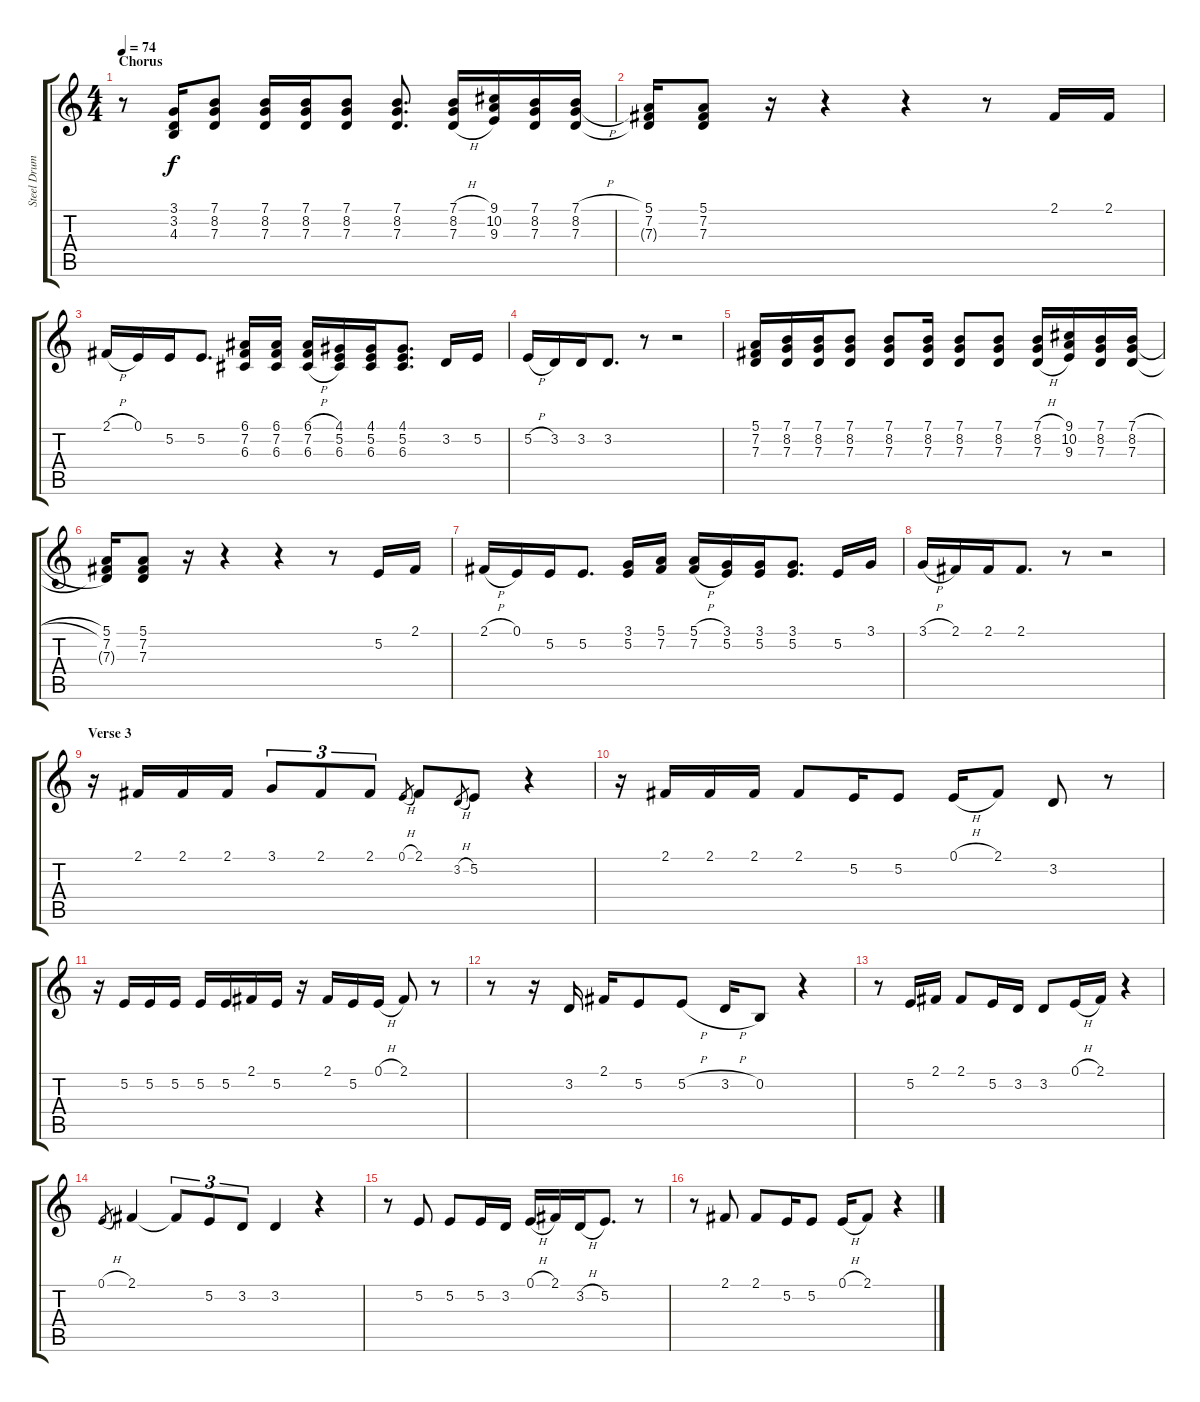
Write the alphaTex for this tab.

\track ("Steel Drums" "Steel Drum") {instrument steeldrums}
\staff {score tabs}
\tuning (E4 B3 G3 D3 A2 E2) {hide}
\ts (4 4)
\section ("" "Chorus")
\tempo 74
\clef g2
\ks c
r.8{dy f} (3.1 3.2 4.3).16 (7.1 8.2 7.3).8 (7.1 8.2 7.3).16 (7.1 8.2 7.3).16 (7.1 8.2 7.3).8 (7.1 8.2 7.3).8{d} (7.1{h} 8.2{h} 7.3{h}).16 (9.1 10.2 9.3).16 (7.1 8.2 7.3).16 (7.1{h} 8.2{h} 7.3).16 |
(5.1 7.2 7.3{t}).16 (5.1 7.2 7.3).8 r.16 r.4 r.4 r.8 2.1.16 2.1.16 |
2.1{h}.16 0.1.16 5.2.16 5.2.8{d} (6.1 7.2 6.3).16 (6.1 7.2 6.3).16 (6.1{h} 7.2{h} 6.3{h}).16 (4.1 5.2 6.3).16 (4.1 5.2 6.3).16 (4.1 5.2 6.3).8{d} 3.2.16 5.2.16 |
5.2{h}.16 3.2.16 3.2.16 3.2.8{d} r.8 r.2 |
(5.1 7.2 7.3).16 (7.1 8.2 7.3).16 (7.1 8.2 7.3).16 (7.1 8.2 7.3).8 (7.1 8.2 7.3).8 (7.1 8.2 7.3).16 (7.1 8.2 7.3).8 (7.1 8.2 7.3).8 (7.1{h} 8.2{h} 7.3{h}).16 (9.1 10.2 9.3).16 (7.1 8.2 7.3).16 (7.1{h} 8.2{h} 7.3).16 |
(5.1 7.2 7.3{t}).16 (5.1 7.2 7.3).8 r.16 r.4 r.4 r.8 5.2.16 2.1.16 |
2.1{h}.16 0.1.16 5.2.16 5.2.8{d} (3.1 5.2).16 (5.1 7.2).16 (5.1{h} 7.2{h}).16 (3.1 5.2).16 (3.1 5.2).16 (3.1 5.2).8{d} 5.2.16 3.1.16 |
3.1{h}.16 2.1.16 2.1.16 2.1.8{d} r.8 r.2 |
\section ("" "Verse 3")
r.16 2.1.16 2.1.16 2.1.16 3.1.8{tu (3 2)} 2.1.8{tu (3 2)} 2.1.8{tu (3 2)} 0.1{h}.8{gr} 2.1.8 3.2{h}.8{gr} 5.2.8 r.4 |
r.16 2.1.16 2.1.16 2.1.16 2.1.8 5.2.16 5.2.8 0.1{h}.16 2.1.8 3.2.8 r.8 |
r.16 5.2.16 5.2.16 5.2.16 5.2.16 5.2.16 2.1.16 5.2.16 r.16 2.1.16 5.2.16 0.1{h}.16 2.1.8 r.8 |
r.8 r.16 3.2.16 2.1.16 5.2.8 5.2{h}.8 3.2{h}.16 0.2.8 r.4 |
r.8 5.2.16 2.1.16 2.1.8 5.2.16 3.2.16 3.2.8 0.1{h}.16 2.1.16 r.4 |
0.1{h}.8{gr} 2.1.4 2.1{t}.8{tu (3 2)} 5.2.8{tu (3 2)} 3.2.8{tu (3 2)} 3.2.4 r.4 |
r.8 5.2.8 5.2.8 5.2.16 3.2.16 0.1{h}.16 2.1.16 3.2{h}.16 5.2.8{d} r.8 |
r.8 2.1.8 2.1.8 5.2.16 5.2.8 0.1{h}.16 2.1.8 r.4
